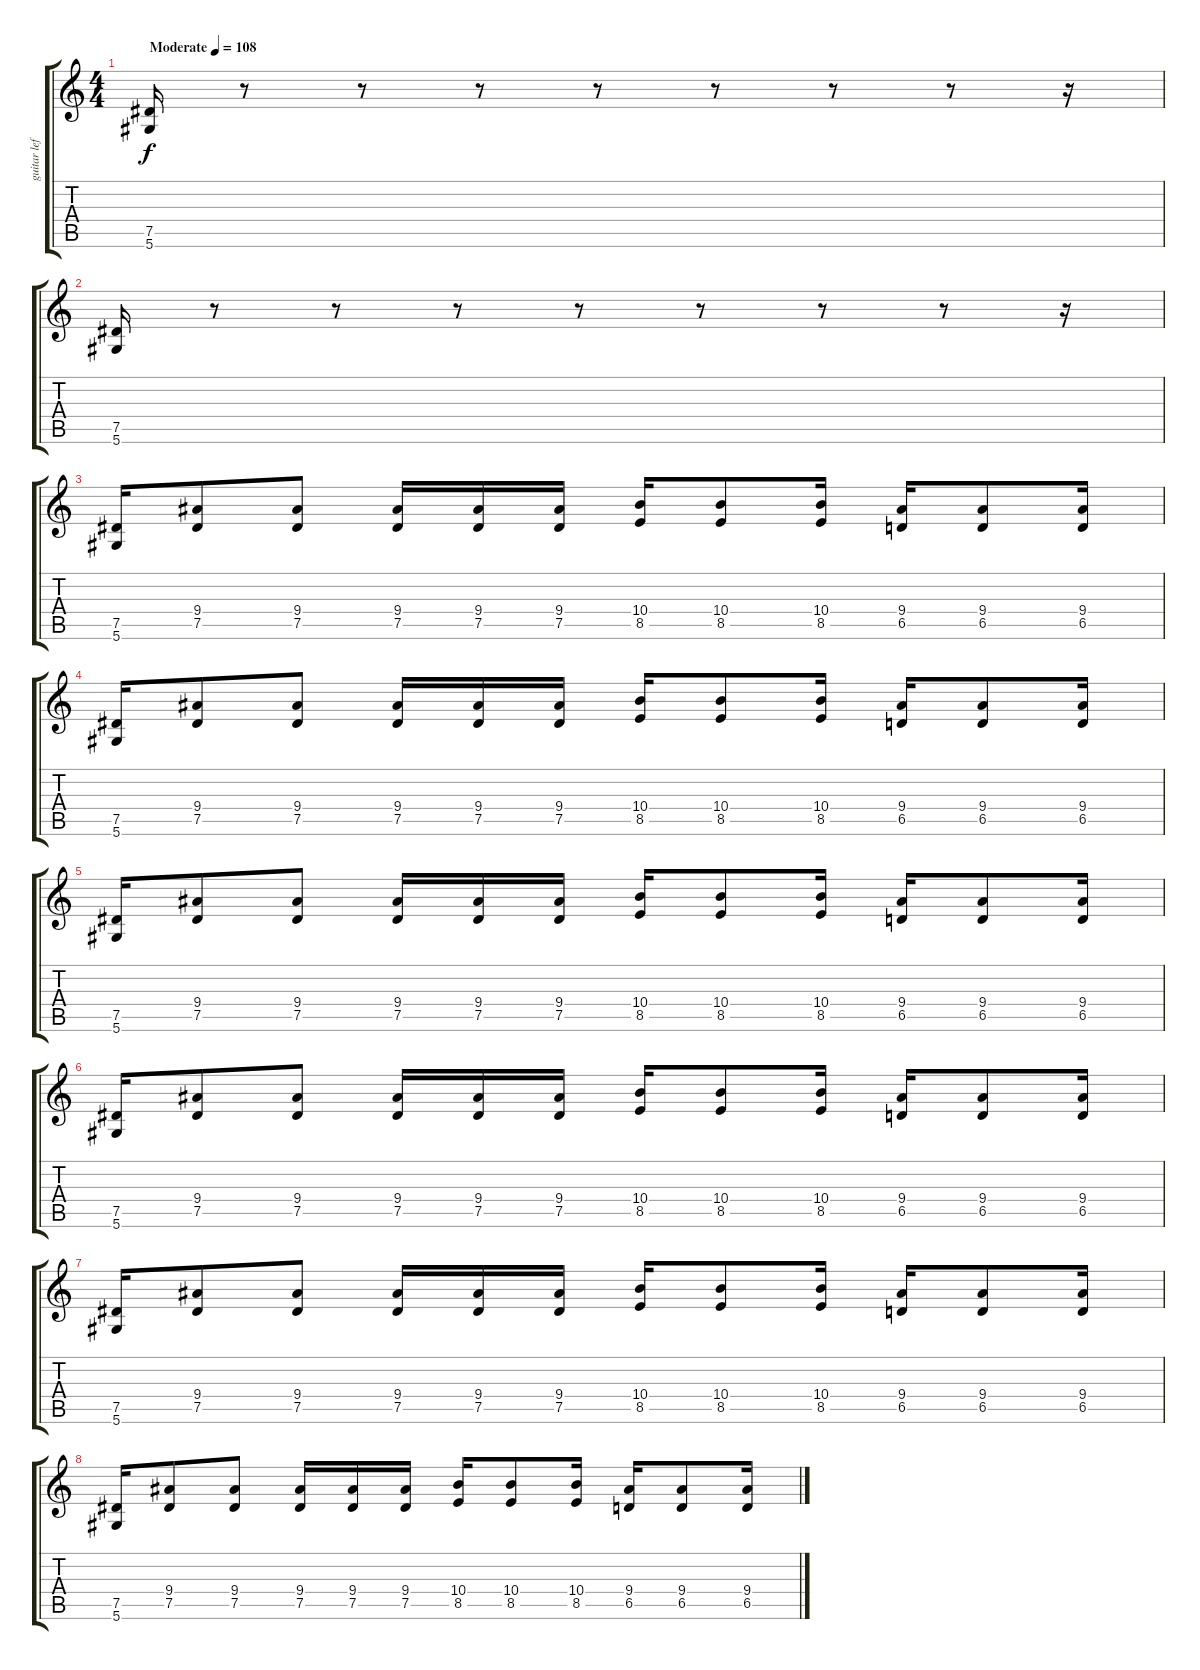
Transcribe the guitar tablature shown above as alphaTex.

\track ("guitar left" "guitar lef") {instrument distortionguitar}
\staff {score tabs}
\tuning (Eb4 Bb3 Gb3 Db3 Ab2 Eb2) {hide}
\ts (4 4)
\tempo (108 "Moderate")
\clef g2
\ks c
(7.5 5.6).16{dy f instrument distortionguitar} r.8 r.8 r.8 r.8 r.8 r.8 r.8 r.16 |
(7.5 5.6).16 r.8 r.8 r.8 r.8 r.8 r.8 r.8 r.16 |
(7.5 5.6).16 (9.4 7.5).8 (9.4 7.5).8 (9.4 7.5).16 (9.4 7.5).16 (9.4 7.5).16 (10.4 8.5).16 (10.4 8.5).8 (10.4 8.5).16 (9.4 6.5).16 (9.4 6.5).8 (9.4 6.5).16 |
(7.5 5.6).16 (9.4 7.5).8 (9.4 7.5).8 (9.4 7.5).16 (9.4 7.5).16 (9.4 7.5).16 (10.4 8.5).16 (10.4 8.5).8 (10.4 8.5).16 (9.4 6.5).16 (9.4 6.5).8 (9.4 6.5).16 |
(7.5 5.6).16 (9.4 7.5).8 (9.4 7.5).8 (9.4 7.5).16 (9.4 7.5).16 (9.4 7.5).16 (10.4 8.5).16 (10.4 8.5).8 (10.4 8.5).16 (9.4 6.5).16 (9.4 6.5).8 (9.4 6.5).16 |
(7.5 5.6).16 (9.4 7.5).8 (9.4 7.5).8 (9.4 7.5).16 (9.4 7.5).16 (9.4 7.5).16 (10.4 8.5).16 (10.4 8.5).8 (10.4 8.5).16 (9.4 6.5).16 (9.4 6.5).8 (9.4 6.5).16 |
(7.5 5.6).16 (9.4 7.5).8 (9.4 7.5).8 (9.4 7.5).16 (9.4 7.5).16 (9.4 7.5).16 (10.4 8.5).16 (10.4 8.5).8 (10.4 8.5).16 (9.4 6.5).16 (9.4 6.5).8 (9.4 6.5).16 |
(7.5 5.6).16 (9.4 7.5).8 (9.4 7.5).8 (9.4 7.5).16 (9.4 7.5).16 (9.4 7.5).16 (10.4 8.5).16 (10.4 8.5).8 (10.4 8.5).16 (9.4 6.5).16 (9.4 6.5).8 (9.4 6.5).16
